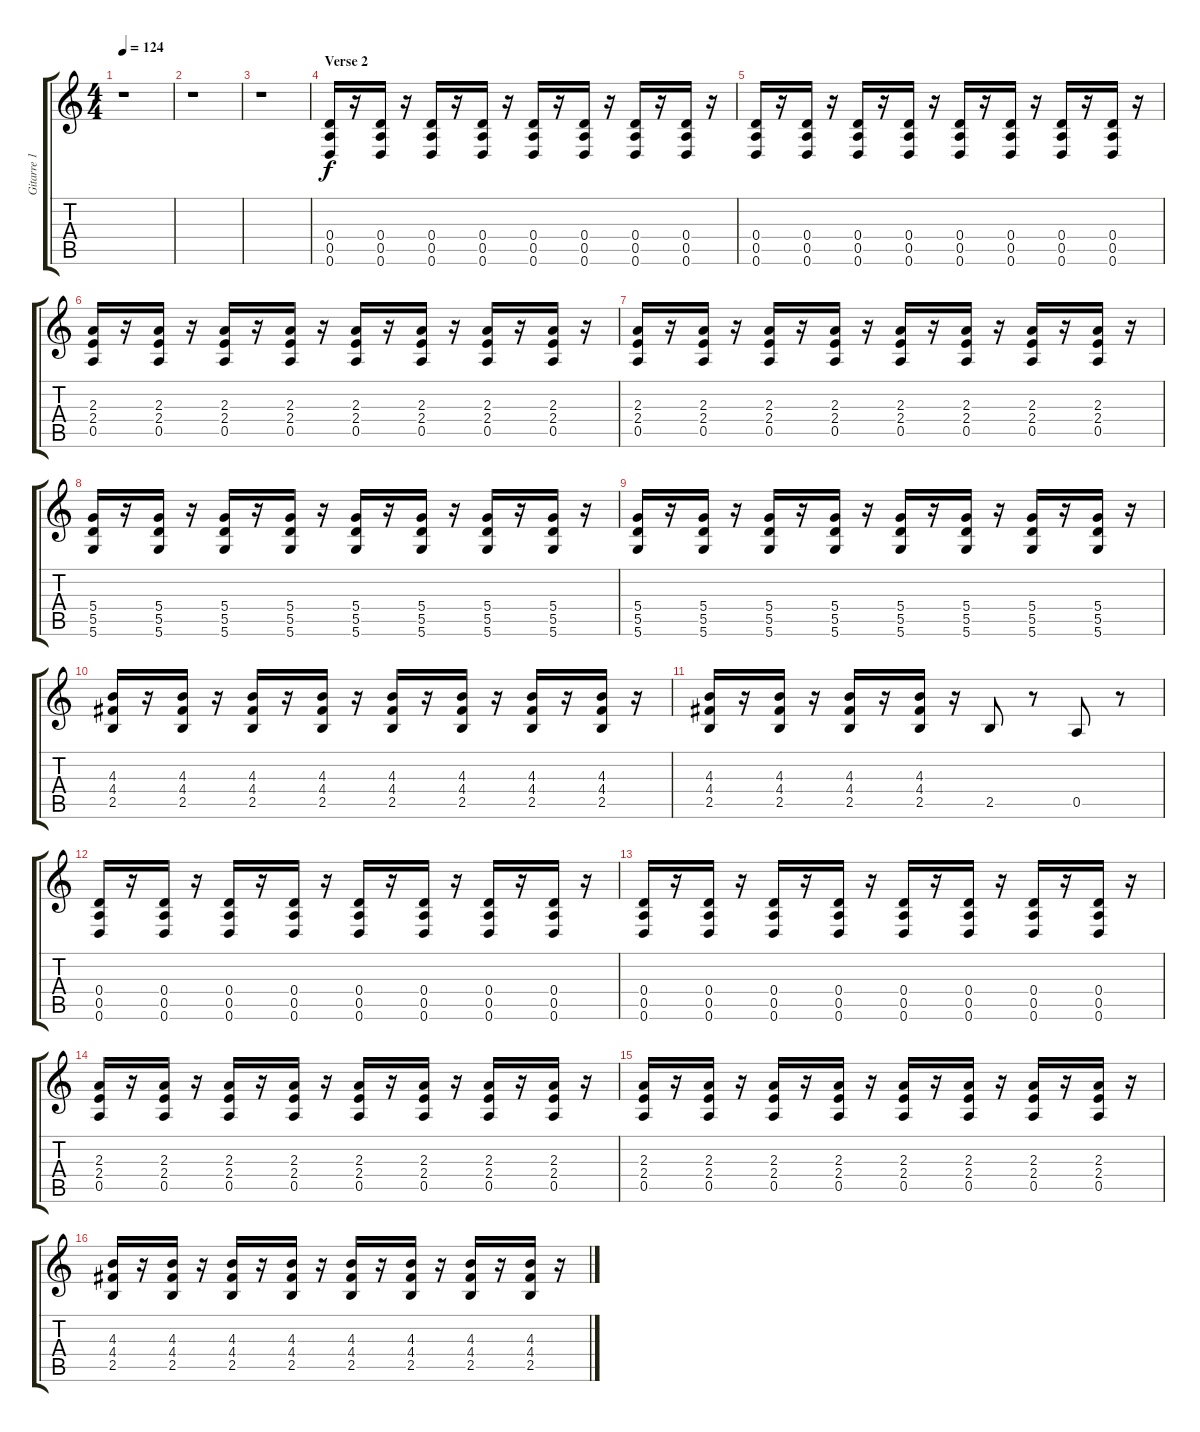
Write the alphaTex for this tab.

\track ("Gitarre 1 - Farin Urlaub" "Gitarre 1 ") {instrument electricguitarmuted}
\staff {score tabs}
\tuning (E4 B3 G3 D3 A2 D2) {hide}
\ts (4 4)
\tempo 124
\clef g2
\ks c
r.1{dy f} |
r.1 |
r.1 |
\section ("" "Verse 2")
(0.4 0.5 0.6).16 r.16 (0.4 0.5 0.6).16 r.16 (0.4 0.5 0.6).16 r.16 (0.4 0.5 0.6).16 r.16 (0.4 0.5 0.6).16 r.16 (0.4 0.5 0.6).16 r.16 (0.4 0.5 0.6).16 r.16 (0.4 0.5 0.6).16 r.16 |
(0.4 0.5 0.6).16 r.16 (0.4 0.5 0.6).16 r.16 (0.4 0.5 0.6).16 r.16 (0.4 0.5 0.6).16 r.16 (0.4 0.5 0.6).16 r.16 (0.4 0.5 0.6).16 r.16 (0.4 0.5 0.6).16 r.16 (0.4 0.5 0.6).16 r.16 |
(2.3 2.4 0.5).16 r.16 (2.3 2.4 0.5).16 r.16 (2.3 2.4 0.5).16 r.16 (2.3 2.4 0.5).16 r.16 (2.3 2.4 0.5).16 r.16 (2.3 2.4 0.5).16 r.16 (2.3 2.4 0.5).16 r.16 (2.3 2.4 0.5).16 r.16 |
(2.3 2.4 0.5).16 r.16 (2.3 2.4 0.5).16 r.16 (2.3 2.4 0.5).16 r.16 (2.3 2.4 0.5).16 r.16 (2.3 2.4 0.5).16 r.16 (2.3 2.4 0.5).16 r.16 (2.3 2.4 0.5).16 r.16 (2.3 2.4 0.5).16 r.16 |
(5.4 5.5 5.6).16 r.16 (5.4 5.5 5.6).16 r.16 (5.4 5.5 5.6).16 r.16 (5.4 5.5 5.6).16 r.16 (5.4 5.5 5.6).16 r.16 (5.4 5.5 5.6).16 r.16 (5.4 5.5 5.6).16 r.16 (5.4 5.5 5.6).16 r.16 |
(5.4 5.5 5.6).16 r.16 (5.4 5.5 5.6).16 r.16 (5.4 5.5 5.6).16 r.16 (5.4 5.5 5.6).16 r.16 (5.4 5.5 5.6).16 r.16 (5.4 5.5 5.6).16 r.16 (5.4 5.5 5.6).16 r.16 (5.4 5.5 5.6).16 r.16 |
(4.3 4.4 2.5).16 r.16 (4.3 4.4 2.5).16 r.16 (4.3 4.4 2.5).16 r.16 (4.3 4.4 2.5).16 r.16 (4.3 4.4 2.5).16 r.16 (4.3 4.4 2.5).16 r.16 (4.3 4.4 2.5).16 r.16 (4.3 4.4 2.5).16 r.16 |
(4.3 4.4 2.5).16 r.16 (4.3 4.4 2.5).16 r.16 (4.3 4.4 2.5).16 r.16 (4.3 4.4 2.5).16 r.16 2.5.8 r.8 0.5.8 r.8 |
(0.4 0.5 0.6).16 r.16 (0.4 0.5 0.6).16 r.16 (0.4 0.5 0.6).16 r.16 (0.4 0.5 0.6).16 r.16 (0.4 0.5 0.6).16 r.16 (0.4 0.5 0.6).16 r.16 (0.4 0.5 0.6).16 r.16 (0.4 0.5 0.6).16 r.16 |
(0.4 0.5 0.6).16 r.16 (0.4 0.5 0.6).16 r.16 (0.4 0.5 0.6).16 r.16 (0.4 0.5 0.6).16 r.16 (0.4 0.5 0.6).16 r.16 (0.4 0.5 0.6).16 r.16 (0.4 0.5 0.6).16 r.16 (0.4 0.5 0.6).16 r.16 |
(2.3 2.4 0.5).16 r.16 (2.3 2.4 0.5).16 r.16 (2.3 2.4 0.5).16 r.16 (2.3 2.4 0.5).16 r.16 (2.3 2.4 0.5).16 r.16 (2.3 2.4 0.5).16 r.16 (2.3 2.4 0.5).16 r.16 (2.3 2.4 0.5).16 r.16 |
(2.3 2.4 0.5).16 r.16 (2.3 2.4 0.5).16 r.16 (2.3 2.4 0.5).16 r.16 (2.3 2.4 0.5).16 r.16 (2.3 2.4 0.5).16 r.16 (2.3 2.4 0.5).16 r.16 (2.3 2.4 0.5).16 r.16 (2.3 2.4 0.5).16 r.16 |
(4.3 4.4 2.5).16 r.16 (4.3 4.4 2.5).16 r.16 (4.3 4.4 2.5).16 r.16 (4.3 4.4 2.5).16 r.16 (4.3 4.4 2.5).16 r.16 (4.3 4.4 2.5).16 r.16 (4.3 4.4 2.5).16 r.16 (4.3 4.4 2.5).16 r.16
